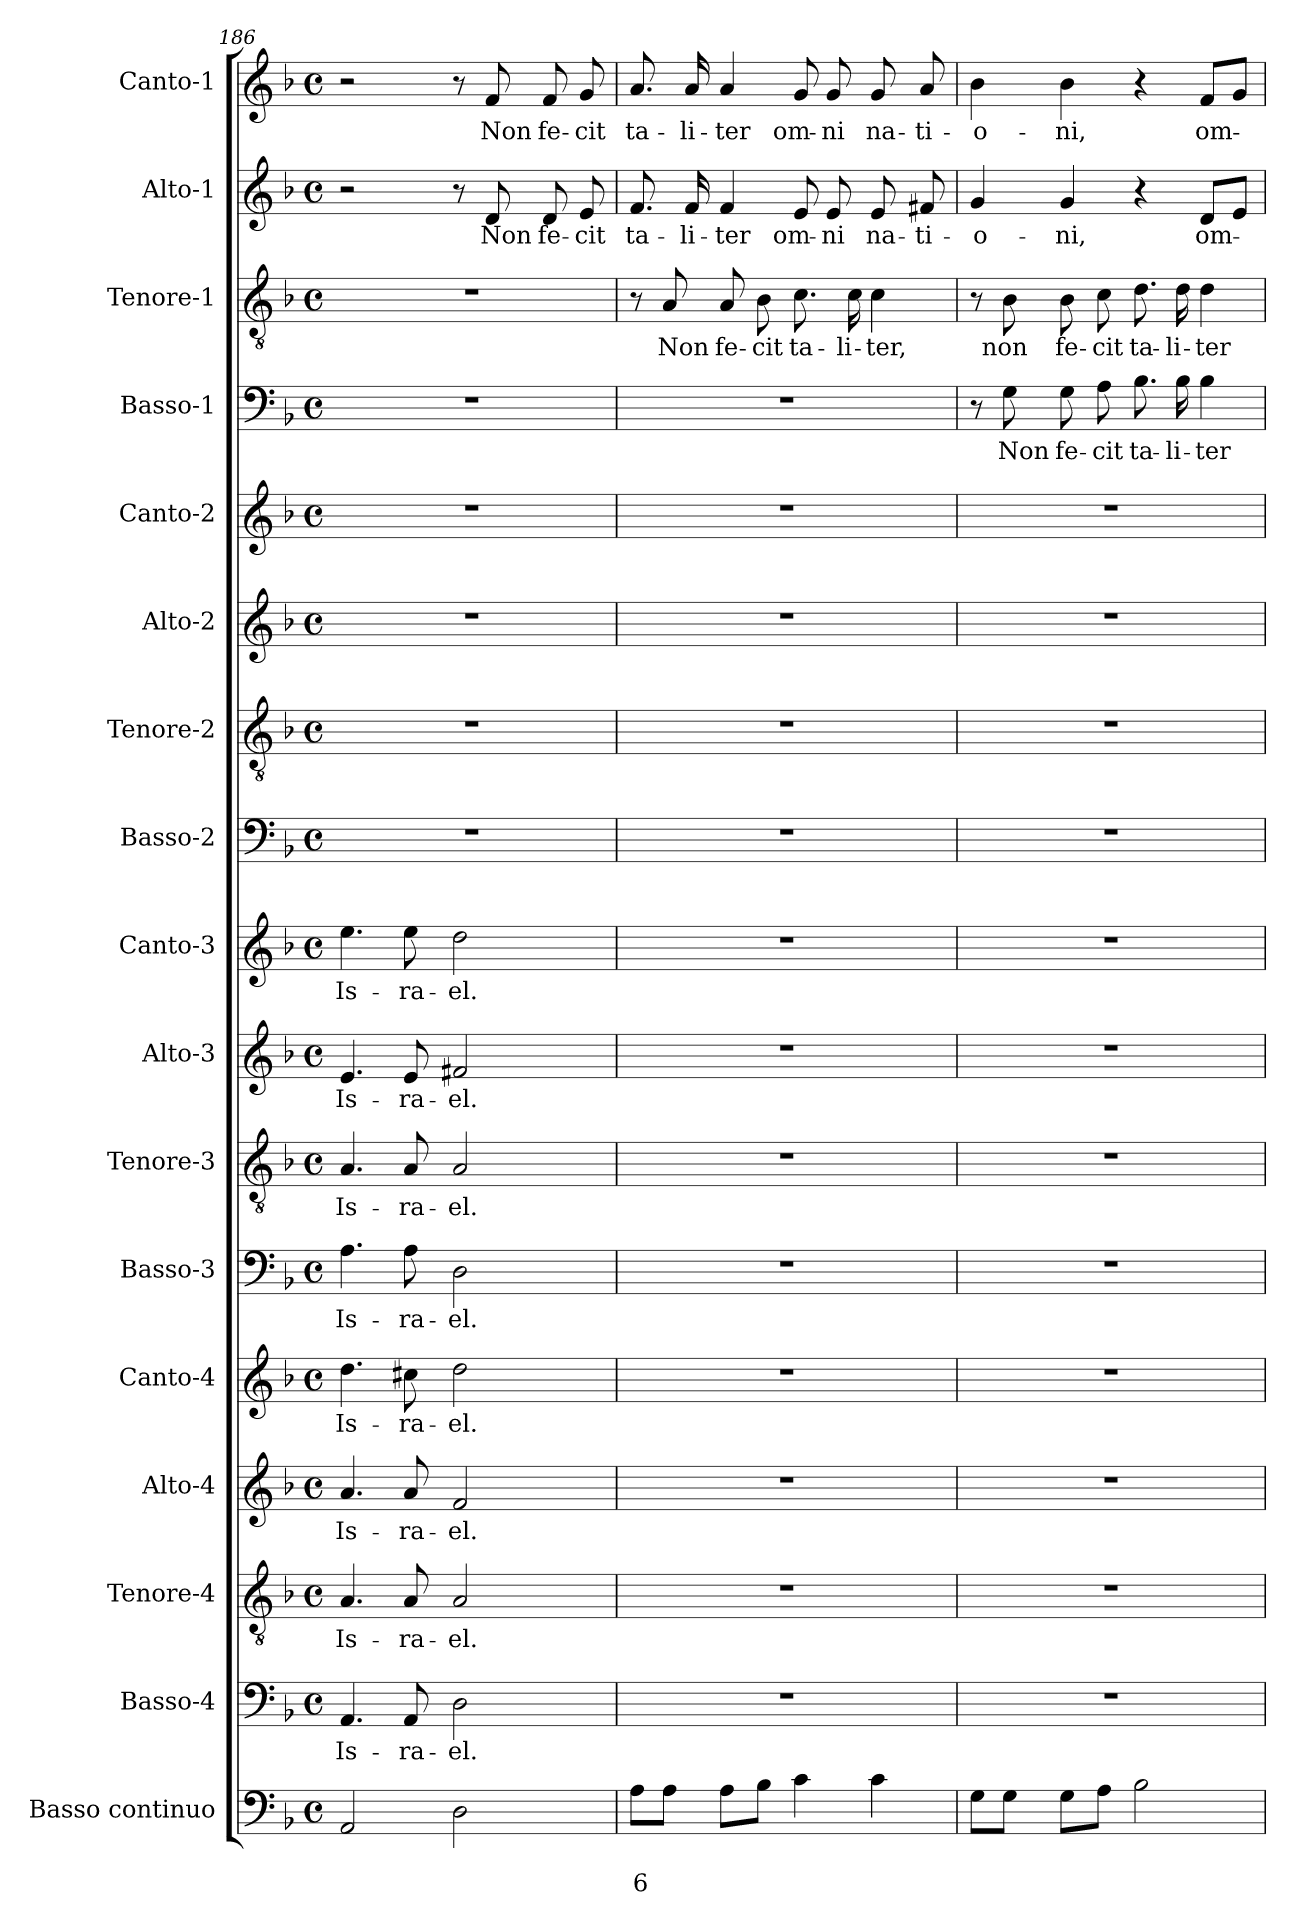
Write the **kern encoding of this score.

**kern	**text	**text	**kern	**text	**kern	**text	**kern	**text	**kern	**text	**kern	**text	**kern	**text	**kern	**text	**kern	**text	**kern	**kern	**kern	**kern	**kern	**text	**kern	**text	**kern	**text	**kern	**text
*part17	*part17	*part17	*part16	*part16	*part15	*part15	*part14	*part14	*part13	*part13	*part12	*part12	*part11	*part11	*part10	*part10	*part9	*part9	*part8	*part7	*part6	*part5	*part4	*part4	*part3	*part3	*part2	*part2	*part1	*part1
*staff17	*staff17	*staff17	*staff16	*staff16	*staff15	*staff15	*staff14	*staff14	*staff13	*staff13	*staff12	*staff12	*staff11	*staff11	*staff10	*staff10	*staff9	*staff9	*staff8	*staff7	*staff6	*staff5	*staff4	*staff4	*staff3	*staff3	*staff2	*staff2	*staff1	*staff1
*I"Basso continuo	*	*	*I"Basso-4	*	*I"Tenore-4	*	*I"Alto-4	*	*I"Canto-4	*	*I"Basso-3	*	*I"Tenore-3	*	*I"Alto-3	*	*I"Canto-3	*	*I"Basso-2	*I"Tenore-2	*I"Alto-2	*I"Canto-2	*I"Basso-1	*	*I"Tenore-1	*	*I"Alto-1	*	*I"Canto-1	*
*I'BC	*	*	*I'B4	*	*I'T4	*	*I'A4	*	*I'C4	*	*I'B3	*	*I'T3	*	*I'A3	*	*I'C3	*	*I'B2	*I'T2	*I'A2	*I'C2	*I'B1	*	*I'T1	*	*I'A1	*	*I'C1	*
*clefF4	*	*	*clefF4	*	*clefGv2	*	*clefG2	*	*clefG2	*	*clefF4	*	*clefGv2	*	*clefG2	*	*clefG2	*	*clefF4	*clefGv2	*clefG2	*clefG2	*clefF4	*	*clefGv2	*	*clefG2	*	*clefG2	*
*k[b-]	*	*	*k[b-]	*	*k[b-]	*	*k[b-]	*	*k[b-]	*	*k[b-]	*	*k[b-]	*	*k[b-]	*	*k[b-]	*	*k[b-]	*k[b-]	*k[b-]	*k[b-]	*k[b-]	*	*k[b-]	*	*k[b-]	*	*k[b-]	*
*F:	*	*	*F:	*	*F:	*	*F:	*	*F:	*	*F:	*	*F:	*	*F:	*	*F:	*	*F:	*F:	*F:	*F:	*F:	*	*F:	*	*F:	*	*F:	*
*M4/4	*	*	*M4/4	*	*M4/4	*	*M4/4	*	*M4/4	*	*M4/4	*	*M4/4	*	*M4/4	*	*M4/4	*	*M4/4	*M4/4	*M4/4	*M4/4	*M4/4	*	*M4/4	*	*M4/4	*	*M4/4	*
*met(c)	*	*	*met(c)	*	*met(c)	*	*met(c)	*	*met(c)	*	*met(c)	*	*met(c)	*	*met(c)	*	*met(c)	*	*met(c)	*met(c)	*met(c)	*met(c)	*met(c)	*	*met(c)	*	*met(c)	*	*met(c)	*
=186	=186	=186	=186	=186	=186	=186	=186	=186	=186	=186	=186	=186	=186	=186	=186	=186	=186	=186	=186	=186	=186	=186	=186	=186	=186	=186	=186	=186	=186	=186
!	!	!	!	!LO:LY:b	!	!	!	!	!	!	!	!	!	!	!	!	!	!	!	!	!	!	!	!	!	!	!	!	!	!
!	!	!	!	!	!	!LO:LY:b	!	!	!	!	!	!	!	!	!	!	!	!	!	!	!	!	!	!	!	!	!	!	!	!
!	!	!	!	!	!	!	!	!LO:LY:b	!	!	!	!	!	!	!	!	!	!	!	!	!	!	!	!	!	!	!	!	!	!
!	!	!	!	!	!	!	!	!	!	!LO:LY:b	!	!	!	!	!	!	!	!	!	!	!	!	!	!	!	!	!	!	!	!
!	!	!	!	!	!	!	!	!	!	!	!	!LO:LY:b	!	!	!	!	!	!	!	!	!	!	!	!	!	!	!	!	!	!
!	!	!	!	!	!	!	!	!	!	!	!	!	!	!LO:LY:b	!	!	!	!	!	!	!	!	!	!	!	!	!	!	!	!
!	!	!	!	!	!	!	!	!	!	!	!	!	!	!	!	!LO:LY:b	!	!	!	!	!	!	!	!	!	!	!	!	!	!
!	!	!	!	!	!	!	!	!	!	!	!	!	!	!	!	!	!	!LO:LY:b	!	!	!	!	!	!	!	!	!	!	!	!
2AA/	.	.	4.AA/	Is-	4.A/	Is-	4.a/	Is-	4.dd\	Is-	4.A\	Is-	4.A/	Is-	4.e/	Is-	4.ee\	Is-	1r	1r	1r	1r	1r	.	1r	.	2r	.	2r	.
!	!	!	!	!LO:LY:b	!	!	!	!	!	!	!	!	!	!	!	!	!	!	!	!	!	!	!	!	!	!	!	!	!	!
!	!	!	!	!	!	!LO:LY:b	!	!	!	!	!	!	!	!	!	!	!	!	!	!	!	!	!	!	!	!	!	!	!	!
!	!	!	!	!	!	!	!	!LO:LY:b	!	!	!	!	!	!	!	!	!	!	!	!	!	!	!	!	!	!	!	!	!	!
!	!	!	!	!	!	!	!	!	!	!LO:LY:b	!	!	!	!	!	!	!	!	!	!	!	!	!	!	!	!	!	!	!	!
!	!	!	!	!	!	!	!	!	!	!	!	!LO:LY:b	!	!	!	!	!	!	!	!	!	!	!	!	!	!	!	!	!	!
!	!	!	!	!	!	!	!	!	!	!	!	!	!	!LO:LY:b	!	!	!	!	!	!	!	!	!	!	!	!	!	!	!	!
!	!	!	!	!	!	!	!	!	!	!	!	!	!	!	!	!LO:LY:b	!	!	!	!	!	!	!	!	!	!	!	!	!	!
!	!	!	!	!	!	!	!	!	!	!	!	!	!	!	!	!	!	!LO:LY:b	!	!	!	!	!	!	!	!	!	!	!	!
.	.	.	8AA/	-ra-	8A/	-ra-	8a/	-ra-	8cc#X\	-ra-	8A\	-ra-	8A/	-ra-	8e/	-ra-	8ee\	-ra-	.	.	.	.	.	.	.	.	.	.	.	.
!	!	!	!	!LO:LY:b	!	!	!	!	!	!	!	!	!	!	!	!	!	!	!	!	!	!	!	!	!	!	!	!	!	!
!	!	!	!	!	!	!LO:LY:b	!	!	!	!	!	!	!	!	!	!	!	!	!	!	!	!	!	!	!	!	!	!	!	!
!	!	!	!	!	!	!	!	!LO:LY:b	!	!	!	!	!	!	!	!	!	!	!	!	!	!	!	!	!	!	!	!	!	!
!	!	!	!	!	!	!	!	!	!	!LO:LY:b	!	!	!	!	!	!	!	!	!	!	!	!	!	!	!	!	!	!	!	!
!	!	!	!	!	!	!	!	!	!	!	!	!LO:LY:b	!	!	!	!	!	!	!	!	!	!	!	!	!	!	!	!	!	!
!	!	!	!	!	!	!	!	!	!	!	!	!	!	!LO:LY:b	!	!	!	!	!	!	!	!	!	!	!	!	!	!	!	!
!	!	!	!	!	!	!	!	!	!	!	!	!	!	!	!	!LO:LY:b	!	!	!	!	!	!	!	!	!	!	!	!	!	!
!	!	!	!	!	!	!	!	!	!	!	!	!	!	!	!	!	!	!LO:LY:b	!	!	!	!	!	!	!	!	!	!	!	!
2D\	.	.	2D\	-el.	2A/	-el.	2f/	-el.	2dd\	-el.	2D\	-el.	2A/	-el.	2f#X/	-el.	2dd\	-el.	.	.	.	.	.	.	.	.	8r	.	8r	.
!	!	!	!	!	!	!	!	!	!	!	!	!	!	!	!	!	!	!	!	!	!	!	!	!	!	!	!	!LO:LY:b	!	!
!	!	!	!	!	!	!	!	!	!	!	!	!	!	!	!	!	!	!	!	!	!	!	!	!	!	!	!	!	!	!LO:LY:b
.	.	.	.	.	.	.	.	.	.	.	.	.	.	.	.	.	.	.	.	.	.	.	.	.	.	.	8d/	Non	8f/	Non
!	!	!	!	!	!	!	!	!	!	!	!	!	!	!	!	!	!	!	!	!	!	!	!	!	!	!	!	!LO:LY:b	!	!
!	!	!	!	!	!	!	!	!	!	!	!	!	!	!	!	!	!	!	!	!	!	!	!	!	!	!	!	!	!	!LO:LY:b
.	.	.	.	.	.	.	.	.	.	.	.	.	.	.	.	.	.	.	.	.	.	.	.	.	.	.	8d/	fe-	8f/	fe-
!	!	!	!	!	!	!	!	!	!	!	!	!	!	!	!	!	!	!	!	!	!	!	!	!	!	!	!	!LO:LY:b	!	!
!	!	!	!	!	!	!	!	!	!	!	!	!	!	!	!	!	!	!	!	!	!	!	!	!	!	!	!	!	!	!LO:LY:b
.	.	.	.	.	.	.	.	.	.	.	.	.	.	.	.	.	.	.	.	.	.	.	.	.	.	.	8e/	-cit	8g/	-cit
!!LO:PB:g=z
=187	=187	=187	=187	=187	=187	=187	=187	=187	=187	=187	=187	=187	=187	=187	=187	=187	=187	=187	=187	=187	=187	=187	=187	=187	=187	=187	=187	=187	=187	=187
!	!	!LO:LY:b	!	!	!	!	!	!	!	!	!	!	!	!	!	!	!	!	!	!	!	!	!	!	!	!	!	!	!	!
!	!	!	!	!	!	!	!	!	!	!	!	!	!	!	!	!	!	!	!	!	!	!	!	!	!	!	!	!LO:LY:b	!	!
!	!	!	!	!	!	!	!	!	!	!	!	!	!	!	!	!	!	!	!	!	!	!	!	!	!	!	!	!	!	!LO:LY:b
8A\L	.	6	1r	.	1r	.	1r	.	1r	.	1r	.	1r	.	1r	.	1r	.	1r	1r	1r	1r	1r	.	8r	.	8.f/	ta-	8.a/	ta-
!	!	!	!	!	!	!	!	!	!	!	!	!	!	!	!	!	!	!	!	!	!	!	!	!	!	!LO:LY:b	!	!	!	!
8A\J	.	.	.	.	.	.	.	.	.	.	.	.	.	.	.	.	.	.	.	.	.	.	.	.	8A/	Non	.	.	.	.
!	!	!	!	!	!	!	!	!	!	!	!	!	!	!	!	!	!	!	!	!	!	!	!	!	!	!	!	!LO:LY:b	!	!
!	!	!	!	!	!	!	!	!	!	!	!	!	!	!	!	!	!	!	!	!	!	!	!	!	!	!	!	!	!	!LO:LY:b
.	.	.	.	.	.	.	.	.	.	.	.	.	.	.	.	.	.	.	.	.	.	.	.	.	.	.	16f/	-li-	16a/	-li-
!	!	!	!	!	!	!	!	!	!	!	!	!	!	!	!	!	!	!	!	!	!	!	!	!	!	!LO:LY:b	!	!	!	!
!	!	!	!	!	!	!	!	!	!	!	!	!	!	!	!	!	!	!	!	!	!	!	!	!	!	!	!	!LO:LY:b	!	!
!	!	!	!	!	!	!	!	!	!	!	!	!	!	!	!	!	!	!	!	!	!	!	!	!	!	!	!	!	!	!LO:LY:b
8A\L	.	.	.	.	.	.	.	.	.	.	.	.	.	.	.	.	.	.	.	.	.	.	.	.	8A/	fe-	4f/	-ter	4a/	-ter
!	!	!	!	!	!	!	!	!	!	!	!	!	!	!	!	!	!	!	!	!	!	!	!	!	!	!LO:LY:b	!	!	!	!
8B-\J	.	.	.	.	.	.	.	.	.	.	.	.	.	.	.	.	.	.	.	.	.	.	.	.	8B-\	-cit	.	.	.	.
!	!	!	!	!	!	!	!	!	!	!	!	!	!	!	!	!	!	!	!	!	!	!	!	!	!	!LO:LY:b	!	!	!	!
!	!	!	!	!	!	!	!	!	!	!	!	!	!	!	!	!	!	!	!	!	!	!	!	!	!	!	!	!LO:LY:b	!	!
!	!	!	!	!	!	!	!	!	!	!	!	!	!	!	!	!	!	!	!	!	!	!	!	!	!	!	!	!	!	!LO:LY:b
4c\	.	.	.	.	.	.	.	.	.	.	.	.	.	.	.	.	.	.	.	.	.	.	.	.	8.c\	ta-	8e/	om-	8g/	om-
!	!	!	!	!	!	!	!	!	!	!	!	!	!	!	!	!	!	!	!	!	!	!	!	!	!	!	!	!LO:LY:b	!	!
!	!	!	!	!	!	!	!	!	!	!	!	!	!	!	!	!	!	!	!	!	!	!	!	!	!	!	!	!	!	!LO:LY:b
.	.	.	.	.	.	.	.	.	.	.	.	.	.	.	.	.	.	.	.	.	.	.	.	.	.	.	8e/	-ni	8g/	-ni
!	!	!	!	!	!	!	!	!	!	!	!	!	!	!	!	!	!	!	!	!	!	!	!	!	!	!LO:LY:b	!	!	!	!
.	.	.	.	.	.	.	.	.	.	.	.	.	.	.	.	.	.	.	.	.	.	.	.	.	16c\	-li-	.	.	.	.
!	!	!	!	!	!	!	!	!	!	!	!	!	!	!	!	!	!	!	!	!	!	!	!	!	!	!LO:LY:b	!	!	!	!
!	!	!	!	!	!	!	!	!	!	!	!	!	!	!	!	!	!	!	!	!	!	!	!	!	!	!	!	!LO:LY:b	!	!
!	!	!	!	!	!	!	!	!	!	!	!	!	!	!	!	!	!	!	!	!	!	!	!	!	!	!	!	!	!	!LO:LY:b
4c\	.	.	.	.	.	.	.	.	.	.	.	.	.	.	.	.	.	.	.	.	.	.	.	.	4c\	-ter,	8e/	na-	8g/	na-
!	!	!	!	!	!	!	!	!	!	!	!	!	!	!	!	!	!	!	!	!	!	!	!	!	!	!	!	!LO:LY:b	!	!
!	!	!	!	!	!	!	!	!	!	!	!	!	!	!	!	!	!	!	!	!	!	!	!	!	!	!	!	!	!	!LO:LY:b
.	.	.	.	.	.	.	.	.	.	.	.	.	.	.	.	.	.	.	.	.	.	.	.	.	.	.	8f#X/	-ti-	8a/	-ti-
=188	=188	=188	=188	=188	=188	=188	=188	=188	=188	=188	=188	=188	=188	=188	=188	=188	=188	=188	=188	=188	=188	=188	=188	=188	=188	=188	=188	=188	=188	=188
!	!	!	!	!	!	!	!	!	!	!	!	!	!	!	!	!	!	!	!	!	!	!	!	!	!	!	!	!LO:LY:b	!	!
!	!	!	!	!	!	!	!	!	!	!	!	!	!	!	!	!	!	!	!	!	!	!	!	!	!	!	!	!	!	!LO:LY:b
8G\L	.	.	1r	.	1r	.	1r	.	1r	.	1r	.	1r	.	1r	.	1r	.	1r	1r	1r	1r	8r	.	8r	.	4g/	-o-	4b-\	-o-
!	!	!	!	!	!	!	!	!	!	!	!	!	!	!	!	!	!	!	!	!	!	!	!	!LO:LY:b	!	!	!	!	!	!
!	!	!	!	!	!	!	!	!	!	!	!	!	!	!	!	!	!	!	!	!	!	!	!	!	!	!LO:LY:b	!	!	!	!
8G\J	.	.	.	.	.	.	.	.	.	.	.	.	.	.	.	.	.	.	.	.	.	.	8G\	Non	8B-\	non	.	.	.	.
!	!	!	!	!	!	!	!	!	!	!	!	!	!	!	!	!	!	!	!	!	!	!	!	!LO:LY:b	!	!	!	!	!	!
!	!	!	!	!	!	!	!	!	!	!	!	!	!	!	!	!	!	!	!	!	!	!	!	!	!	!LO:LY:b	!	!	!	!
!	!	!	!	!	!	!	!	!	!	!	!	!	!	!	!	!	!	!	!	!	!	!	!	!	!	!	!	!LO:LY:b	!	!
!	!	!	!	!	!	!	!	!	!	!	!	!	!	!	!	!	!	!	!	!	!	!	!	!	!	!	!	!	!	!LO:LY:b
8G\L	.	.	.	.	.	.	.	.	.	.	.	.	.	.	.	.	.	.	.	.	.	.	8G\	fe-	8B-\	fe-	4g/	-ni,	4b-\	-ni,
!	!	!	!	!	!	!	!	!	!	!	!	!	!	!	!	!	!	!	!	!	!	!	!	!LO:LY:b	!	!	!	!	!	!
!	!	!	!	!	!	!	!	!	!	!	!	!	!	!	!	!	!	!	!	!	!	!	!	!	!	!LO:LY:b	!	!	!	!
8A\J	.	.	.	.	.	.	.	.	.	.	.	.	.	.	.	.	.	.	.	.	.	.	8A\	-cit	8c\	-cit	.	.	.	.
!	!	!	!	!	!	!	!	!	!	!	!	!	!	!	!	!	!	!	!	!	!	!	!	!LO:LY:b	!	!	!	!	!	!
!	!	!	!	!	!	!	!	!	!	!	!	!	!	!	!	!	!	!	!	!	!	!	!	!	!	!LO:LY:b	!	!	!	!
2B-\	.	.	.	.	.	.	.	.	.	.	.	.	.	.	.	.	.	.	.	.	.	.	8.B-\	ta-	8.d\	ta-	4r	.	4r	.
!	!	!	!	!	!	!	!	!	!	!	!	!	!	!	!	!	!	!	!	!	!	!	!	!LO:LY:b	!	!	!	!	!	!
!	!	!	!	!	!	!	!	!	!	!	!	!	!	!	!	!	!	!	!	!	!	!	!	!	!	!LO:LY:b	!	!	!	!
.	.	.	.	.	.	.	.	.	.	.	.	.	.	.	.	.	.	.	.	.	.	.	16B-\	-li-	16d\	-li-	.	.	.	.
!	!	!	!	!	!	!	!	!	!	!	!	!	!	!	!	!	!	!	!	!	!	!	!	!LO:LY:b	!	!	!	!	!	!
!	!	!	!	!	!	!	!	!	!	!	!	!	!	!	!	!	!	!	!	!	!	!	!	!	!	!LO:LY:b	!	!	!	!
!	!	!	!	!	!	!	!	!	!	!	!	!	!	!	!	!	!	!	!	!	!	!	!	!	!	!	!	!LO:LY:b	!	!
!	!	!	!	!	!	!	!	!	!	!	!	!	!	!	!	!	!	!	!	!	!	!	!	!	!	!	!	!	!	!LO:LY:b
.	.	.	.	.	.	.	.	.	.	.	.	.	.	.	.	.	.	.	.	.	.	.	4B-\	-ter	4d\	-ter	8d/L	om-	8f/L	om-
.	.	.	.	.	.	.	.	.	.	.	.	.	.	.	.	.	.	.	.	.	.	.	.	.	.	.	8e/J	.	8g/J	.
=	=	=	=	=	=	=	=	=	=	=	=	=	=	=	=	=	=	=	=	=	=	=	=	=	=	=	=	=	=	=
*-	*-	*-	*-	*-	*-	*-	*-	*-	*-	*-	*-	*-	*-	*-	*-	*-	*-	*-	*-	*-	*-	*-	*-	*-	*-	*-	*-	*-	*-	*-
